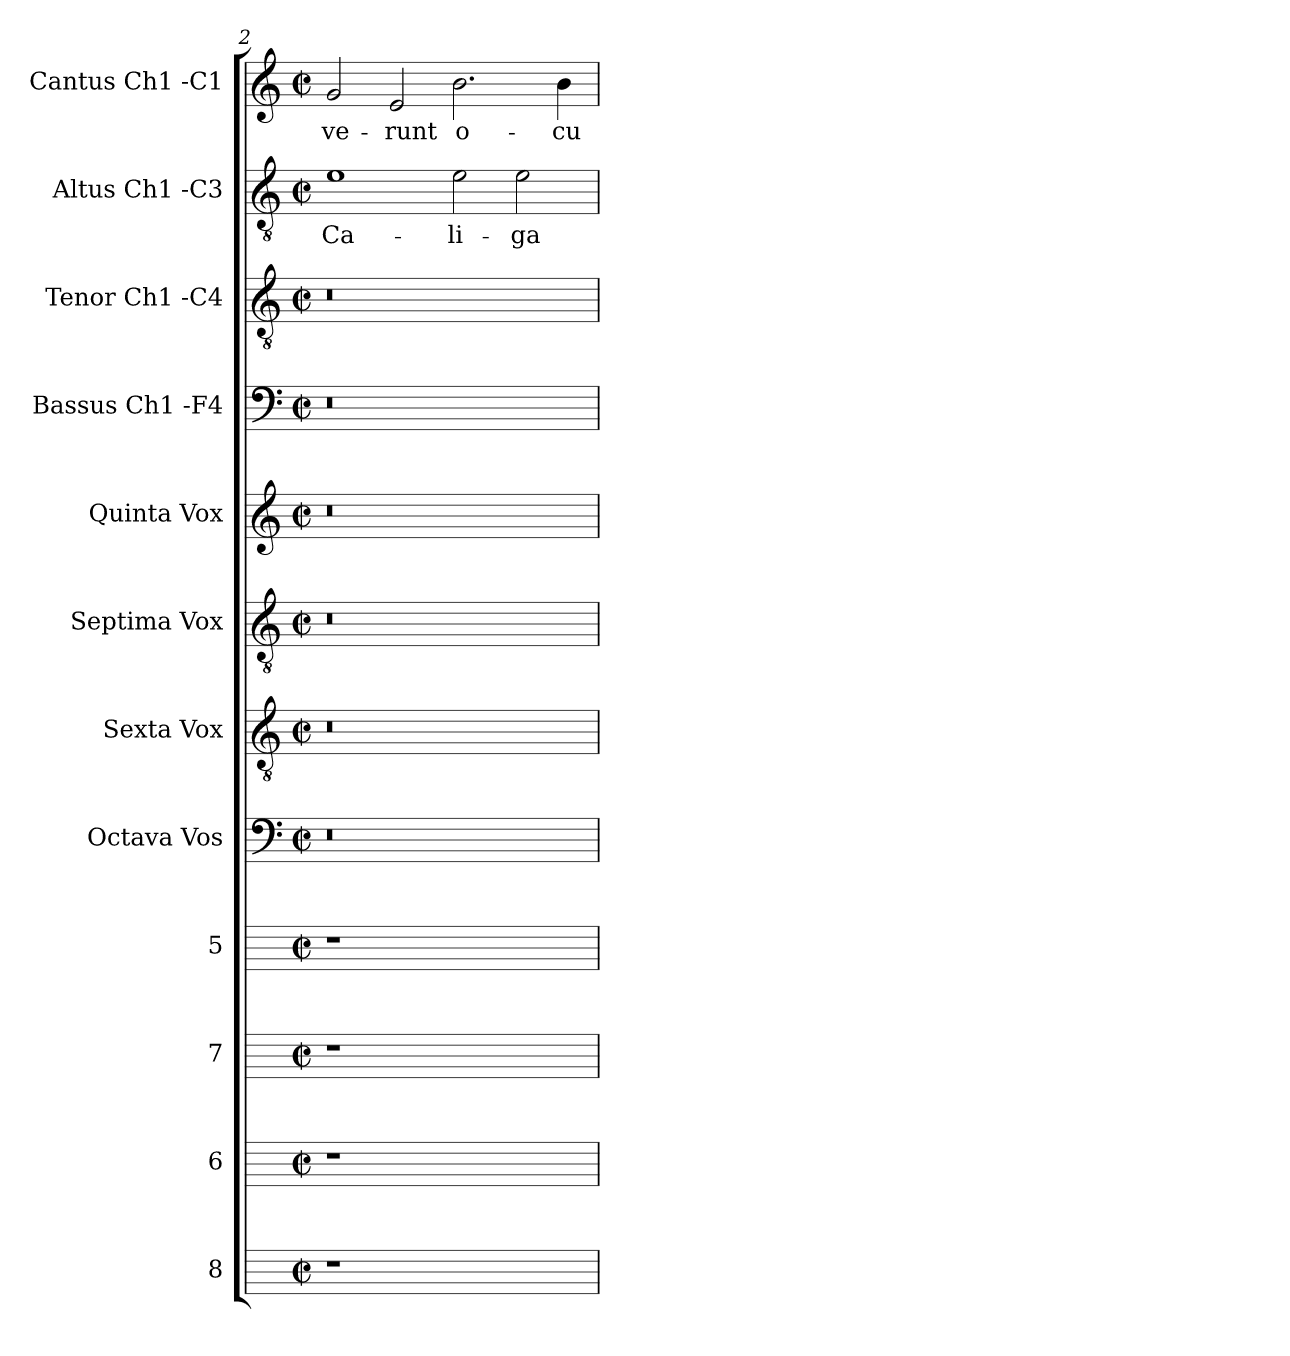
**kern	**kern	**kern	**kern	**kern	**kern	**kern	**kern	**kern	**kern	**kern	**text	**kern	**text
*part12	*part11	*part10	*part9	*part8	*part7	*part6	*part5	*part4	*part3	*part2	*part2	*part1	*part1
*staff12	*staff11	*staff10	*staff9	*staff8	*staff7	*staff6	*staff5	*staff4	*staff3	*staff2	*staff2	*staff1	*staff1
*I"8	*I"6	*I"7	*I"5	*I"Octava  Vos	*I"Sexta  Vox	*I"Septima  Vox	*I"Quinta  Vox	*I"Bassus  Ch1 -F4	*I"Tenor  Ch1 -C4	*I"Altus  Ch1 -C3	*	*I"Cantus  Ch1 -C1	*
*	*	*	*	*	*	*	*	*I'B	*I'T	*I'A	*	*I'C	*
*	*	*	*	*clefF4	*clefGv2	*clefGv2	*clefG2	*clefF4	*clefGv2	*clefGv2	*	*clefG2	*
*k[]	*k[]	*k[]	*k[]	*k[]	*k[]	*k[]	*k[]	*k[]	*k[]	*k[]	*	*k[]	*
*C:	*C:	*C:	*C:	*C:	*C:	*C:	*C:	*C:	*C:	*C:	*	*C:	*
*M2/2	*M2/2	*M2/2	*M2/2	*M2/2	*M2/2	*M2/2	*M2/2	*M2/2	*M2/2	*M2/2	*	*M2/2	*
*met(c|)	*met(c|)	*met(c|)	*met(c|)	*met(c|)	*met(c|)	*met(c|)	*met(c|)	*met(c|)	*met(c|)	*met(c|)	*	*met(c|)	*
=2	=2	=2	=2	=2	=2	=2	=2	=2	=2	=2	=2	=2	=2
!	!	!	!	!	!	!	!	!	!	!	!LO:LY:b:cj	!	!LO:LY:b:cj
1r	1r	1r	1r	0r	0r	0r	0r	0r	0r	1e	Ca-	2g/	-ve-
!	!	!	!	!	!	!	!	!	!	!	!	!	!LO:LY:b:cj
.	.	.	.	.	.	.	.	.	.	.	.	2e/	-runt
!	!	!	!	!	!	!	!	!	!	!	!LO:LY:b:cj	!	!LO:LY:b:cj
1ryy	1ryy	1ryy	1ryy	.	.	.	.	.	.	2e\	-li-	2.b\	o-
!	!	!	!	!	!	!	!	!	!	!	!LO:LY:b:cj	!	!
.	.	.	.	.	.	.	.	.	.	2e\	-ga-	.	.
!	!	!	!	!	!	!	!	!	!	!	!	!	!LO:LY:b:cj
.	.	.	.	.	.	.	.	.	.	.	.	4b\	-cu-
=	=	=	=	=	=	=	=	=	=	=	=	=	=
*-	*-	*-	*-	*-	*-	*-	*-	*-	*-	*-	*-	*-	*-
